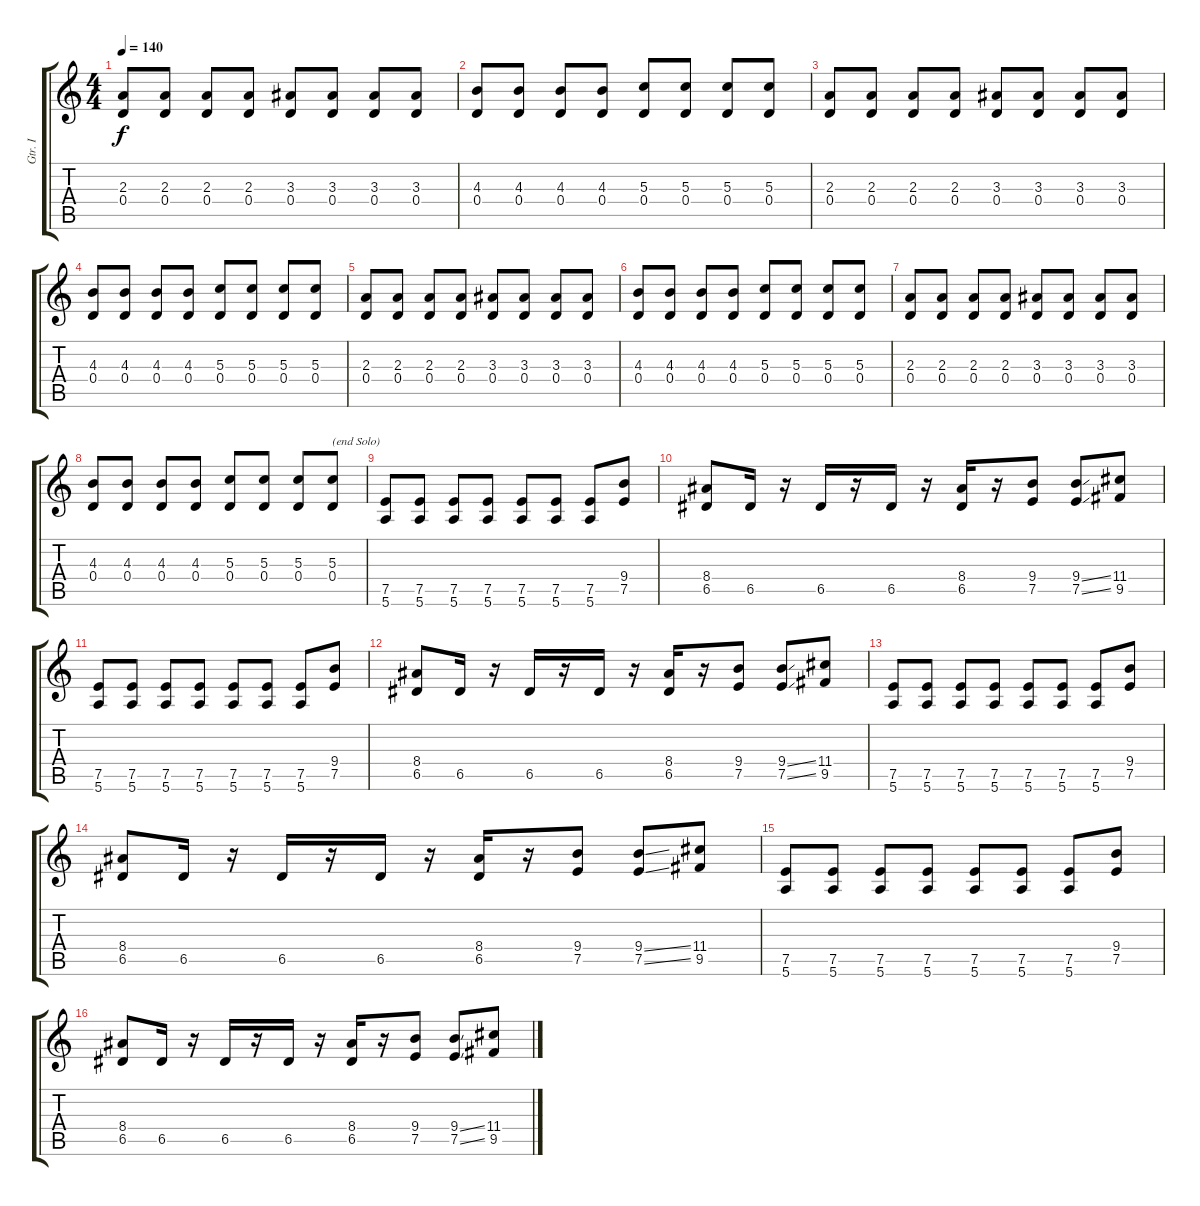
\track ("Gtr. I" "Gtr. I") {instrument acousticguitarsteel}
\staff {score tabs}
\tuning (E4 B3 G3 D3 A2 E2) {hide}
\ts (4 4)
\tempo 140
\clef g2
\ks c
(2.3 0.4).8{dy f} (2.3 0.4).8 (2.3 0.4).8 (2.3 0.4).8 (3.3 0.4).8 (3.3 0.4).8 (3.3 0.4).8 (3.3 0.4).8 |
(4.3 0.4).8 (4.3 0.4).8 (4.3 0.4).8 (4.3 0.4).8 (5.3 0.4).8 (5.3 0.4).8 (5.3 0.4).8 (5.3 0.4).8 |
(2.3 0.4).8 (2.3 0.4).8 (2.3 0.4).8 (2.3 0.4).8 (3.3 0.4).8 (3.3 0.4).8 (3.3 0.4).8 (3.3 0.4).8 |
(4.3 0.4).8 (4.3 0.4).8 (4.3 0.4).8 (4.3 0.4).8 (5.3 0.4).8 (5.3 0.4).8 (5.3 0.4).8 (5.3 0.4).8 |
(2.3 0.4).8 (2.3 0.4).8 (2.3 0.4).8 (2.3 0.4).8 (3.3 0.4).8 (3.3 0.4).8 (3.3 0.4).8 (3.3 0.4).8 |
(4.3 0.4).8 (4.3 0.4).8 (4.3 0.4).8 (4.3 0.4).8 (5.3 0.4).8 (5.3 0.4).8 (5.3 0.4).8 (5.3 0.4).8 |
(2.3 0.4).8 (2.3 0.4).8 (2.3 0.4).8 (2.3 0.4).8 (3.3 0.4).8 (3.3 0.4).8 (3.3 0.4).8 (3.3 0.4).8 |
(4.3 0.4).8 (4.3 0.4).8 (4.3 0.4).8 (4.3 0.4).8 (5.3 0.4).8 (5.3 0.4).8 (5.3 0.4).8 (5.3 0.4).8{txt "(end Solo)"} |
(7.5 5.6).8{volume 13} (7.5 5.6).8 (7.5 5.6).8 (7.5 5.6).8 (7.5 5.6).8 (7.5 5.6).8 (7.5 5.6).8 (9.4 7.5).8 |
(8.4 6.5).8 6.5.16 r.16 6.5.16 r.16 6.5.16 r.16 (8.4 6.5).16 r.16 (9.4 7.5).8 (9.4{ss} 7.5{ss}).8 (11.4 9.5).8 |
(7.5 5.6).8 (7.5 5.6).8 (7.5 5.6).8 (7.5 5.6).8 (7.5 5.6).8 (7.5 5.6).8 (7.5 5.6).8 (9.4 7.5).8 |
(8.4 6.5).8 6.5.16 r.16 6.5.16 r.16 6.5.16 r.16 (8.4 6.5).16 r.16 (9.4 7.5).8 (9.4{ss} 7.5{ss}).8 (11.4 9.5).8 |
(7.5 5.6).8 (7.5 5.6).8 (7.5 5.6).8 (7.5 5.6).8 (7.5 5.6).8 (7.5 5.6).8 (7.5 5.6).8 (9.4 7.5).8 |
(8.4 6.5).8 6.5.16 r.16 6.5.16 r.16 6.5.16 r.16 (8.4 6.5).16 r.16 (9.4 7.5).8 (9.4{ss} 7.5{ss}).8 (11.4 9.5).8 |
(7.5 5.6).8 (7.5 5.6).8 (7.5 5.6).8 (7.5 5.6).8 (7.5 5.6).8 (7.5 5.6).8 (7.5 5.6).8 (9.4 7.5).8 |
(8.4 6.5).8 6.5.16 r.16 6.5.16 r.16 6.5.16 r.16 (8.4 6.5).16 r.16 (9.4 7.5).8 (9.4{ss} 7.5{ss}).8 (11.4 9.5).8
